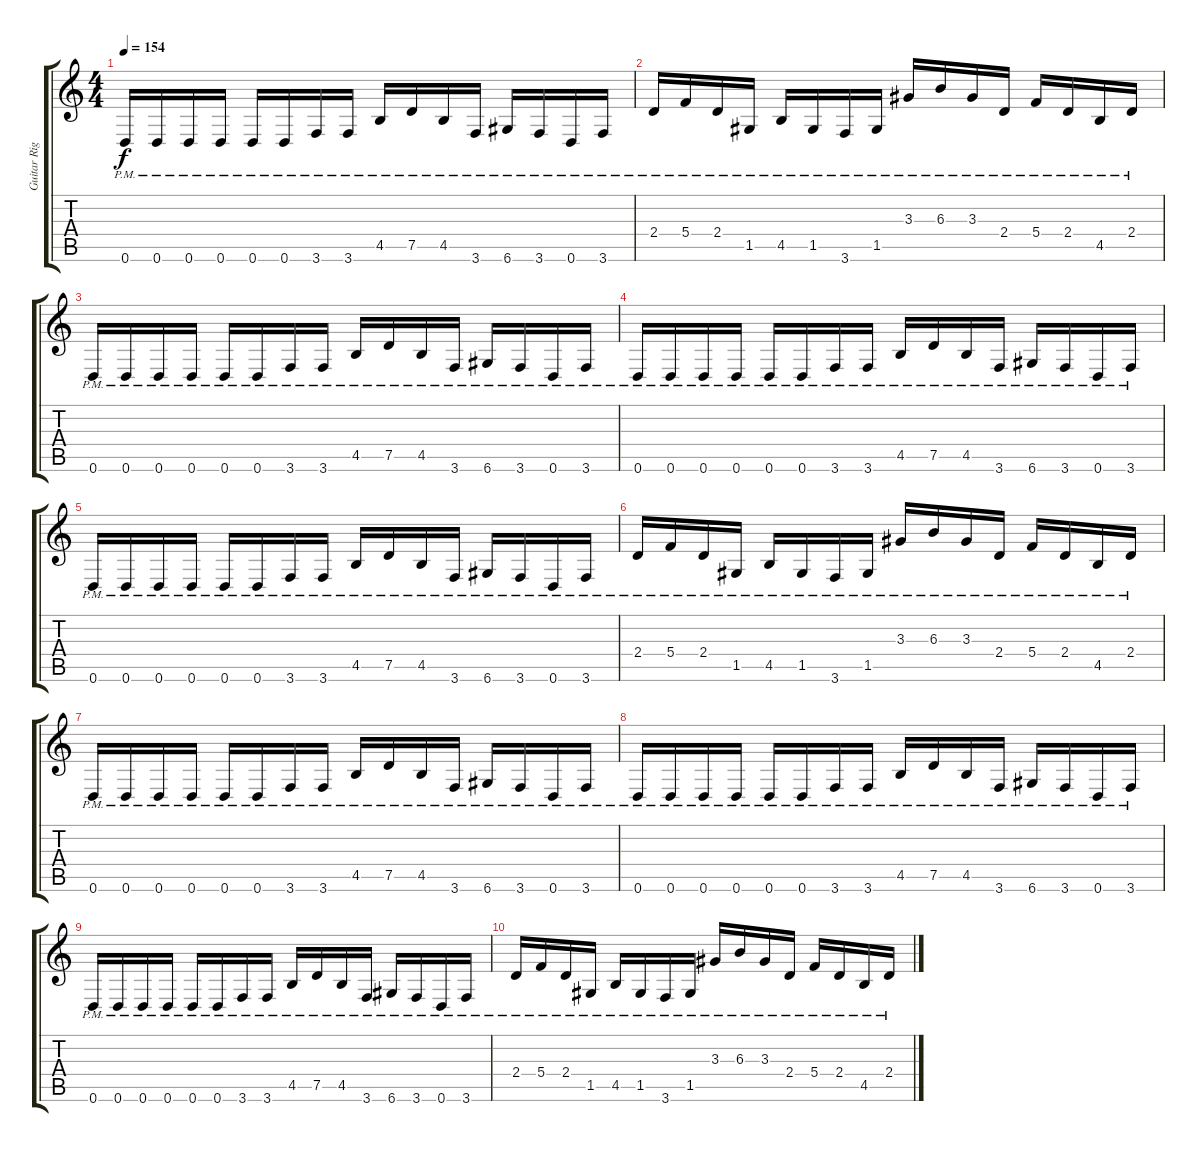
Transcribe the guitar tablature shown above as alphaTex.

\track ("Guitar Right" "Guitar Rig") {instrument distortionguitar}
\staff {score tabs}
\tuning (D4 A3 F3 C3 G2 D2) {hide}
\ts (4 4)
\tempo 154
\clef g2
\ks c
0.6{pm}.16{dy f} 0.6{pm}.16 0.6{pm}.16 0.6{pm}.16 0.6{pm}.16 0.6{pm}.16 3.6{pm}.16 3.6{pm}.16 4.5{pm}.16 7.5{pm}.16 4.5{pm}.16 3.6{pm}.16 6.6{pm}.16 3.6{pm}.16 0.6{pm}.16 3.6{pm}.16 |
2.4{pm}.16 5.4{pm}.16 2.4{pm}.16 1.5{pm}.16 4.5{pm}.16 1.5{pm}.16 3.6{pm}.16 1.5{pm}.16 3.3{pm}.16 6.3{pm}.16 3.3{pm}.16 2.4{pm}.16 5.4{pm}.16 2.4{pm}.16 4.5{pm}.16 2.4{pm}.16 |
0.6{pm}.16 0.6{pm}.16 0.6{pm}.16 0.6{pm}.16 0.6{pm}.16 0.6{pm}.16 3.6{pm}.16 3.6{pm}.16 4.5{pm}.16 7.5{pm}.16 4.5{pm}.16 3.6{pm}.16 6.6{pm}.16 3.6{pm}.16 0.6{pm}.16 3.6{pm}.16 |
0.6{pm}.16 0.6{pm}.16 0.6{pm}.16 0.6{pm}.16 0.6{pm}.16 0.6{pm}.16 3.6{pm}.16 3.6{pm}.16 4.5{pm}.16 7.5{pm}.16 4.5{pm}.16 3.6{pm}.16 6.6{pm}.16 3.6{pm}.16 0.6{pm}.16 3.6{pm}.16 |
0.6{pm}.16 0.6{pm}.16 0.6{pm}.16 0.6{pm}.16 0.6{pm}.16 0.6{pm}.16 3.6{pm}.16 3.6{pm}.16 4.5{pm}.16 7.5{pm}.16 4.5{pm}.16 3.6{pm}.16 6.6{pm}.16 3.6{pm}.16 0.6{pm}.16 3.6{pm}.16 |
2.4{pm}.16 5.4{pm}.16 2.4{pm}.16 1.5{pm}.16 4.5{pm}.16 1.5{pm}.16 3.6{pm}.16 1.5{pm}.16 3.3{pm}.16 6.3{pm}.16 3.3{pm}.16 2.4{pm}.16 5.4{pm}.16 2.4{pm}.16 4.5{pm}.16 2.4{pm}.16 |
0.6{pm}.16 0.6{pm}.16 0.6{pm}.16 0.6{pm}.16 0.6{pm}.16 0.6{pm}.16 3.6{pm}.16 3.6{pm}.16 4.5{pm}.16 7.5{pm}.16 4.5{pm}.16 3.6{pm}.16 6.6{pm}.16 3.6{pm}.16 0.6{pm}.16 3.6{pm}.16 |
0.6{pm}.16 0.6{pm}.16 0.6{pm}.16 0.6{pm}.16 0.6{pm}.16 0.6{pm}.16 3.6{pm}.16 3.6{pm}.16 4.5{pm}.16 7.5{pm}.16 4.5{pm}.16 3.6{pm}.16 6.6{pm}.16 3.6{pm}.16 0.6{pm}.16 3.6{pm}.16 |
0.6{pm}.16 0.6{pm}.16 0.6{pm}.16 0.6{pm}.16 0.6{pm}.16 0.6{pm}.16 3.6{pm}.16 3.6{pm}.16 4.5{pm}.16 7.5{pm}.16 4.5{pm}.16 3.6{pm}.16 6.6{pm}.16 3.6{pm}.16 0.6{pm}.16 3.6{pm}.16 |
2.4{pm}.16 5.4{pm}.16 2.4{pm}.16 1.5{pm}.16 4.5{pm}.16 1.5{pm}.16 3.6{pm}.16 1.5{pm}.16 3.3{pm}.16 6.3{pm}.16 3.3{pm}.16 2.4{pm}.16 5.4{pm}.16 2.4{pm}.16 4.5{pm}.16 2.4{pm}.16
